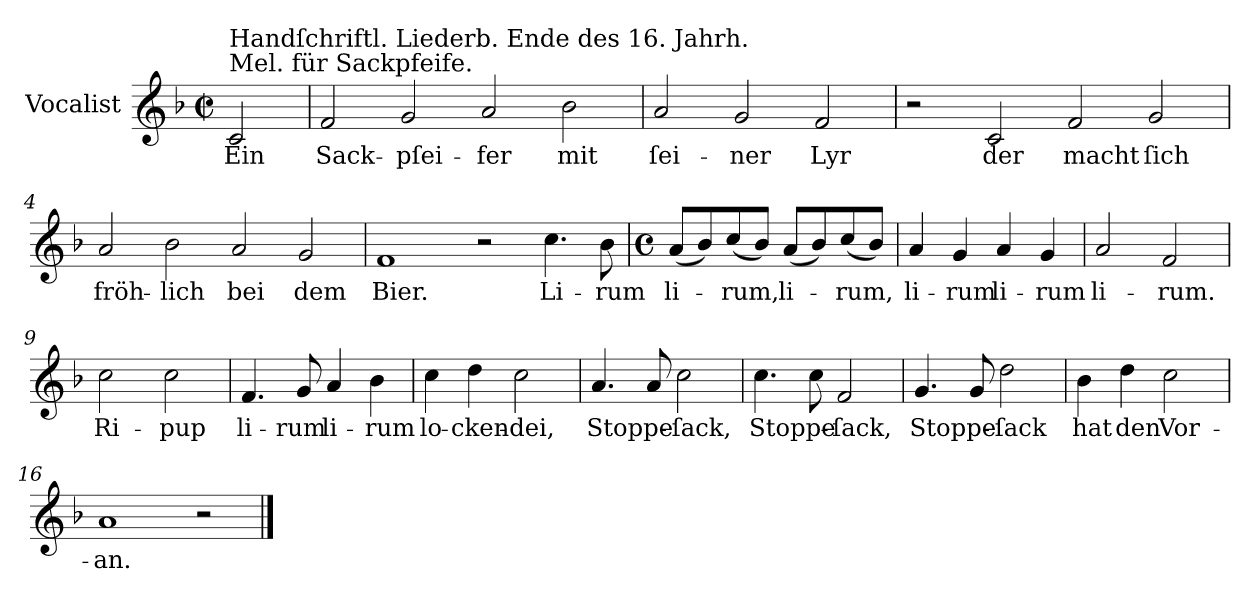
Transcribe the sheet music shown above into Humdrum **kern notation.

**kern	**text
*part1	*part1
*staff1	*staff1
*I"Vocalist	*
*k[b-]	*
*F:	*
*M4/2	*
*met(c|)	*
=	=
!LO:TX:a:t=Mel. für Sackpfeife.	!
!LO:TX:a:t=Handſchriftl. Liederb. Ende des 16. Jahrh.	!
2c	Ein
=1	=1
2f	Sack-
2g	-pſei-
2a	-fer
2b-	mit
=2	=2
2a	ſei-
2g	-ner
2f	Lyr
=3	=3
2r	.
2c	der
2f	macht
2g	ſich
=4	=4
2a	fröh-
2b-	-lich
2a	bei
2g	dem
=5	=5
1f	Bier.
2r	.
4.cc	Li-
8b-	-rum
=6	=6
*M4/4	*
*met(c)	*
(8a/L	li-
8b-)	.
(8cc	-rum,
8b-J)	.
(8a/L	li-
8b-)	.
(8cc	-rum,
8b-J)	.
=7	=7
4a	li-
4g	-rum
4a	li-
4g	-rum
=8	=8
2a	li-
2f	-rum.
=9	=9
2cc	Ri-
2cc	-pup
=10	=10
4.f	li-
8g	-rum
4a	li-
4b-	-rum
=11	=11
4cc	lo-
4dd	-cken-
2cc	-dei,
=12	=12
4.a	Stoppe-
8a	.
2cc	-ſack,
=13	=13
4.cc	Stoppe-
8cc	.
2f	-ſack,
=14	=14
4.g	Stoppe-
8g	.
2dd	-ſack
=15	=15
4b-	hat
4dd	den
2cc	Vor-
=16	=16
1a	-an.
2r	.
==	==
*-	*-
